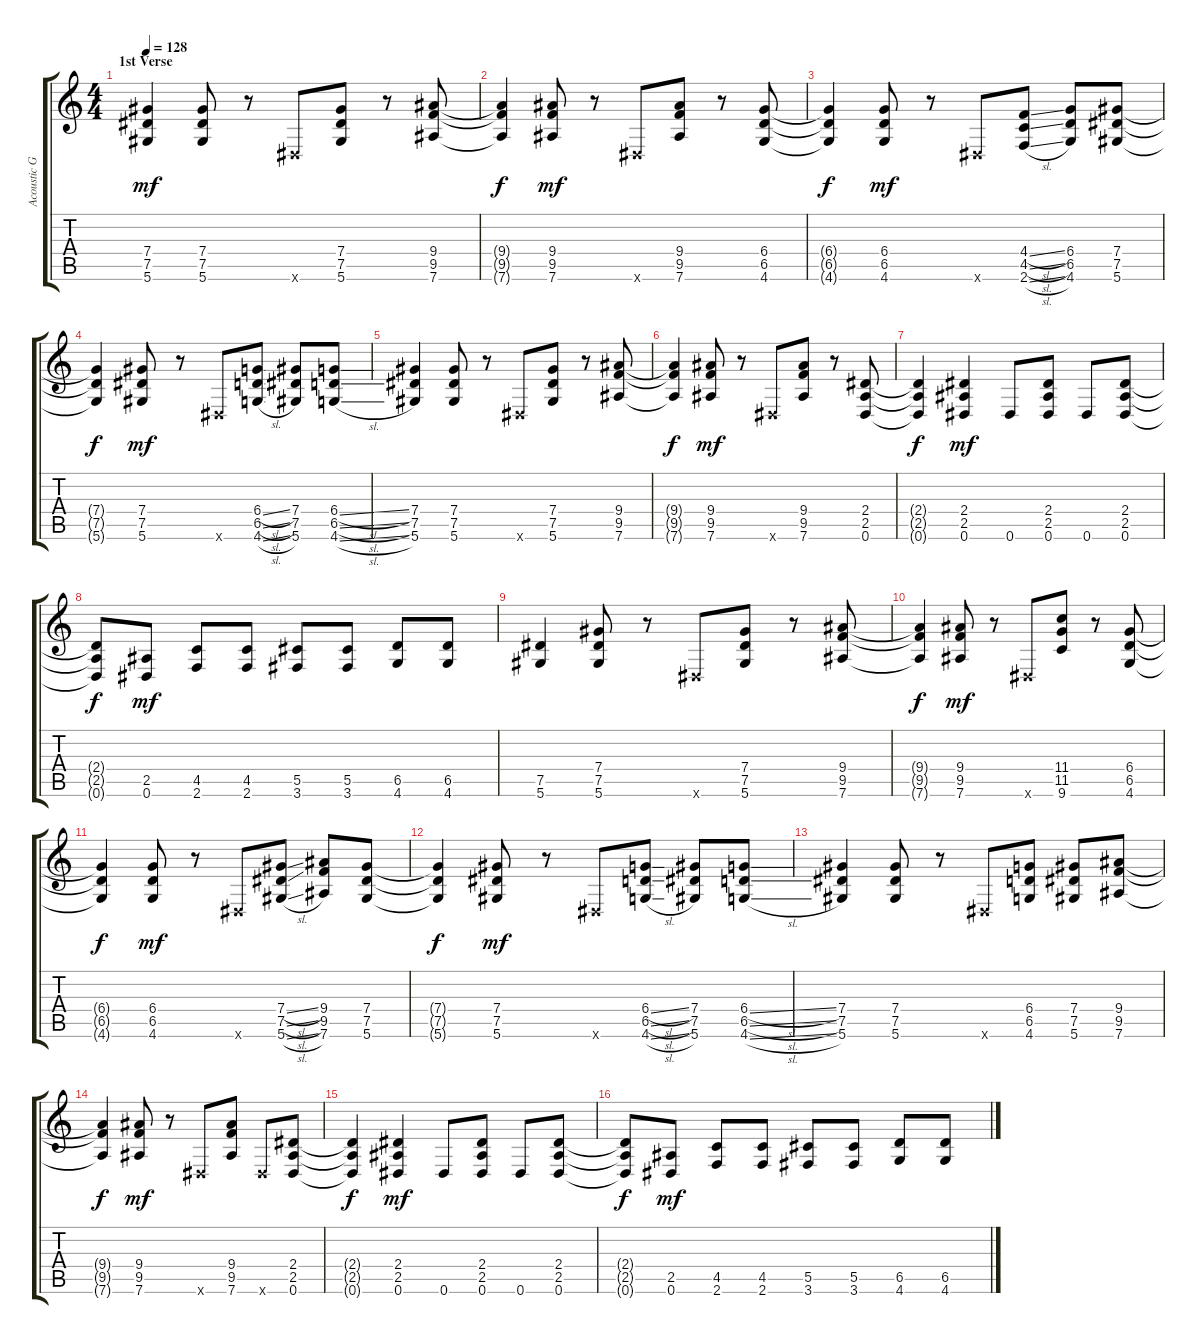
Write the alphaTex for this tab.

\track ("Acoustic Guitar (Slash)" "Acoustic G") {instrument acousticguitarsteel}
\staff {score tabs}
\tuning (Eb4 Bb3 Gb3 Db3 Ab2 Eb2) {hide}
\ts (4 4)
\section ("" "1st Verse")
\tempo 128
\clef g2
\ks c
(7.4 7.5 5.6).4{dy mf instrument acousticguitarsteel} (7.4 7.5 5.6).8 r.8 0.6{x}.8 (7.4 7.5 5.6).8 r.8 (9.4 9.5 7.6).8 |
(9.4{t} 9.5{t} 7.6{t}).4{dy f} (9.4 9.5 7.6).8{dy mf} r.8 0.6{x}.8 (9.4 9.5 7.6).8 r.8 (6.4 6.5 4.6).8 |
(6.4{t} 6.5{t} 4.6{t}).4{dy f} (6.4 6.5 4.6).8{dy mf} r.8 0.6{x}.8 (4.4{sl} 4.5{sl} 2.6{sl}).8 (6.4 6.5 4.6).8 (7.4 7.5 5.6).8 |
(7.4{t} 7.5{t} 5.6{t}).4{dy f} (7.4 7.5 5.6).8{dy mf} r.8 0.6{x}.8 (6.4{sl} 6.5{sl} 4.6{sl}).8 (7.4 7.5 5.6).8 (6.4{sl} 6.5{sl} 4.6{sl}).8 |
(7.4 7.5 5.6).4 (7.4 7.5 5.6).8 r.8 0.6{x}.8 (7.4 7.5 5.6).8 r.8 (9.4 9.5 7.6).8 |
(9.4{t} 9.5{t} 7.6{t}).4{dy f} (9.4 9.5 7.6).8{dy mf} r.8 0.6{x}.8 (9.4 9.5 7.6).8 r.8 (2.4 2.5 0.6).8 |
(2.4{t} 2.5{t} 0.6{t}).4{dy f} (2.4 2.5 0.6).4{dy mf} 0.6.8 (2.4 2.5 0.6).8 0.6.8 (2.4 2.5 0.6).8 |
(2.4{t} 2.5{t} 0.6{t}).8{dy f} (2.5 0.6).8{dy mf} (4.5 2.6).8 (4.5 2.6).8 (5.5 3.6).8 (5.5 3.6).8 (6.5 4.6).8 (6.5 4.6).8 |
(7.5 5.6).4 (7.4 7.5 5.6).8 r.8 0.6{x}.8 (7.4 7.5 5.6).8 r.8 (9.4 9.5 7.6).8 |
(9.4{t} 9.5{t} 7.6{t}).4{dy f} (9.4 9.5 7.6).8{dy mf} r.8 0.6{x}.8 (11.4 11.5 9.6).8 r.8 (6.4 6.5 4.6).8 |
(6.4{t} 6.5{t} 4.6{t}).4{dy f} (6.4 6.5 4.6).8{dy mf} r.8 0.6{x}.8 (7.4{sl} 7.5{sl} 5.6{sl}).8 (9.4 9.5 7.6).8 (7.4 7.5 5.6).8 |
(7.4{t} 7.5{t} 5.6{t}).4{dy f} (7.4 7.5 5.6).8{dy mf} r.8 0.6{x}.8 (6.4{sl} 6.5{sl} 4.6{sl}).8 (7.4 7.5 5.6).8 (6.4{sl} 6.5{sl} 4.6{sl}).8 |
(7.4 7.5 5.6).4 (7.4 7.5 5.6).8 r.8 0.6{x}.8 (6.4 6.5 4.6).8 (7.4 7.5 5.6).8 (9.4 9.5 7.6).8 |
(9.4{t} 9.5{t} 7.6{t}).4{dy f} (9.4 9.5 7.6).8{dy mf} r.8 0.6{x}.8 (9.4 9.5 7.6).8 0.6{x}.8 (2.4 2.5 0.6).8 |
(2.4{t} 2.5{t} 0.6{t}).4{dy f} (2.4 2.5 0.6).4{dy mf} 0.6.8 (2.4 2.5 0.6).8 0.6.8 (2.4 2.5 0.6).8 |
(2.4{t} 2.5{t} 0.6{t}).8{dy f} (2.5 0.6).8{dy mf} (4.5 2.6).8 (4.5 2.6).8 (5.5 3.6).8 (5.5 3.6).8 (6.5 4.6).8 (6.5 4.6).8
